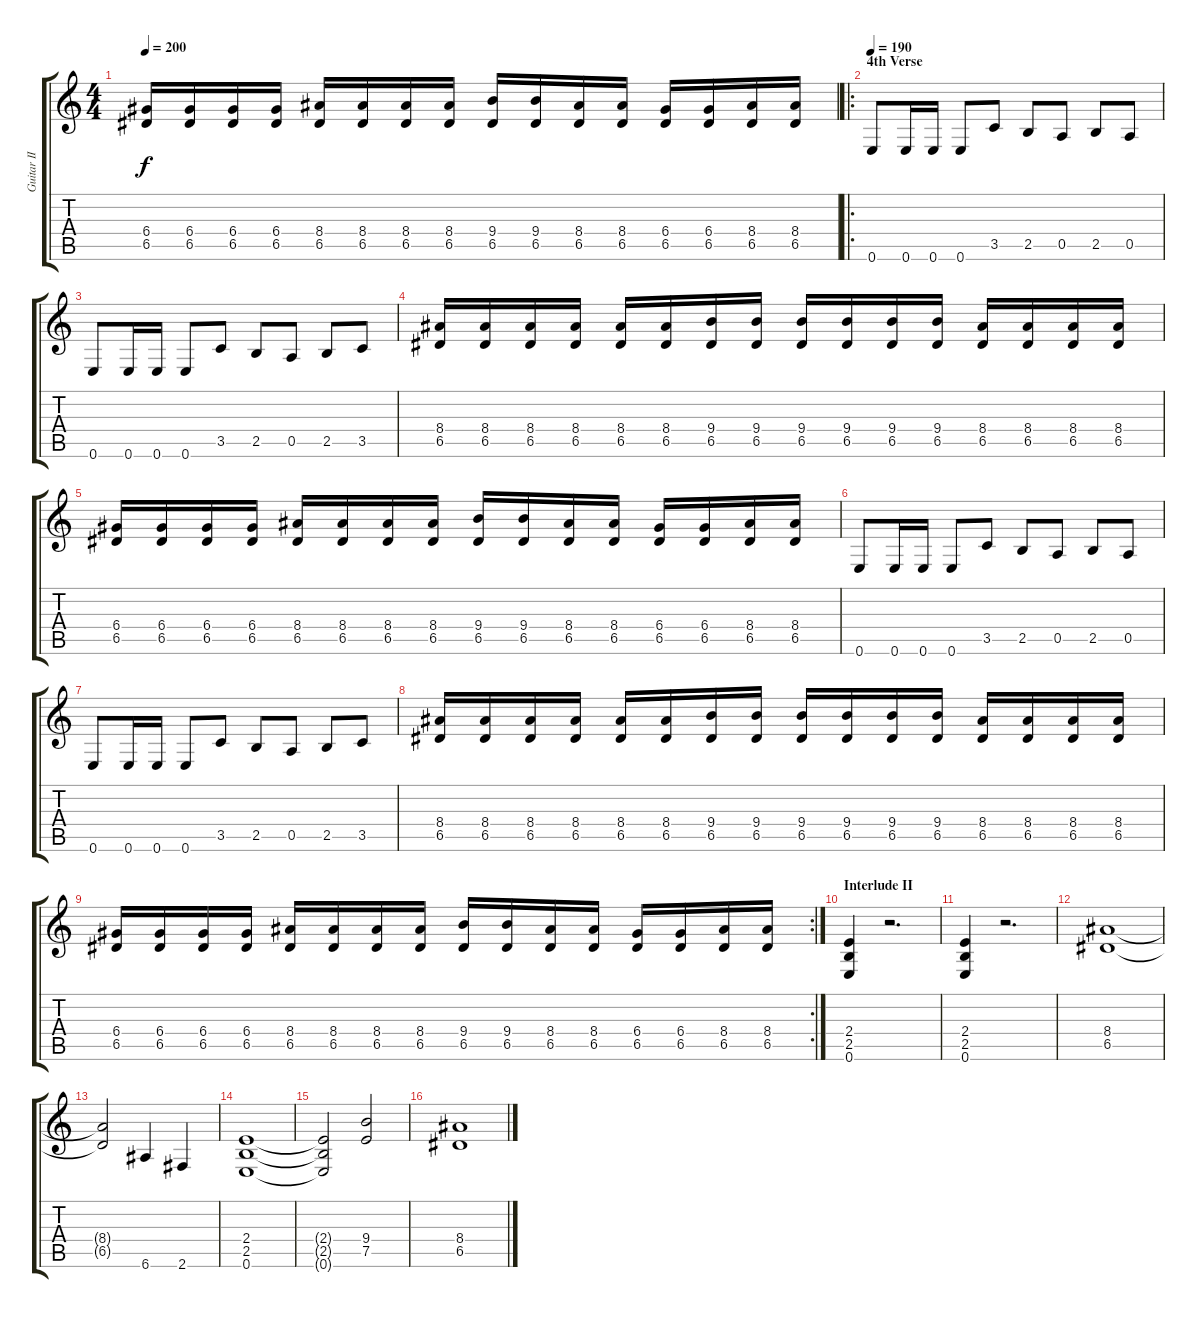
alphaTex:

\track ("Guitar II" "Guitar II") {instrument distortionguitar}
\staff {score tabs}
\tuning (E4 B3 G3 D3 A2 E2) {hide}
\ts (4 4)
\tempo 200
\clef g2
\ks c
(6.4 6.5).16{dy f} (6.4 6.5).16 (6.4 6.5).16 (6.4 6.5).16 (8.4 6.5).16 (8.4 6.5).16 (8.4 6.5).16 (8.4 6.5).16 (9.4 6.5).16 (9.4 6.5).16 (8.4 6.5).16 (8.4 6.5).16 (6.4 6.5).16 (6.4 6.5).16 (8.4 6.5).16 (8.4 6.5).16 |
\ro
\section ("" "4th Verse")
\tempo 190
0.6.8 0.6.16 0.6.16 0.6.8 3.5.8 2.5.8 0.5.8 2.5.8 0.5.8 |
0.6.8 0.6.16 0.6.16 0.6.8 3.5.8 2.5.8 0.5.8 2.5.8 3.5.8 |
(8.4 6.5).16 (8.4 6.5).16 (8.4 6.5).16 (8.4 6.5).16 (8.4 6.5).16 (8.4 6.5).16 (9.4 6.5).16 (9.4 6.5).16 (9.4 6.5).16 (9.4 6.5).16 (9.4 6.5).16 (9.4 6.5).16 (8.4 6.5).16 (8.4 6.5).16 (8.4 6.5).16 (8.4 6.5).16 |
(6.4 6.5).16 (6.4 6.5).16 (6.4 6.5).16 (6.4 6.5).16 (8.4 6.5).16 (8.4 6.5).16 (8.4 6.5).16 (8.4 6.5).16 (9.4 6.5).16 (9.4 6.5).16 (8.4 6.5).16 (8.4 6.5).16 (6.4 6.5).16 (6.4 6.5).16 (8.4 6.5).16 (8.4 6.5).16 |
0.6.8 0.6.16 0.6.16 0.6.8 3.5.8 2.5.8 0.5.8 2.5.8 0.5.8 |
0.6.8 0.6.16 0.6.16 0.6.8 3.5.8 2.5.8 0.5.8 2.5.8 3.5.8 |
(8.4 6.5).16 (8.4 6.5).16 (8.4 6.5).16 (8.4 6.5).16 (8.4 6.5).16 (8.4 6.5).16 (9.4 6.5).16 (9.4 6.5).16 (9.4 6.5).16 (9.4 6.5).16 (9.4 6.5).16 (9.4 6.5).16 (8.4 6.5).16 (8.4 6.5).16 (8.4 6.5).16 (8.4 6.5).16 |
\rc 2
(6.4 6.5).16 (6.4 6.5).16 (6.4 6.5).16 (6.4 6.5).16 (8.4 6.5).16 (8.4 6.5).16 (8.4 6.5).16 (8.4 6.5).16 (9.4 6.5).16 (9.4 6.5).16 (8.4 6.5).16 (8.4 6.5).16 (6.4 6.5).16 (6.4 6.5).16 (8.4 6.5).16 (8.4 6.5).16 |
\section ("" "Interlude II")
(2.4 2.5 0.6).4 r.2{d} |
(2.4 2.5 0.6).4 r.2{d} |
(8.4 6.5).1 |
(8.4{t} 6.5{t}).2 6.6.4 2.6.4 |
(2.4 2.5 0.6).1 |
(2.4{t} 2.5{t} 0.6{t}).2 (9.4 7.5).2 |
(8.4 6.5).1
